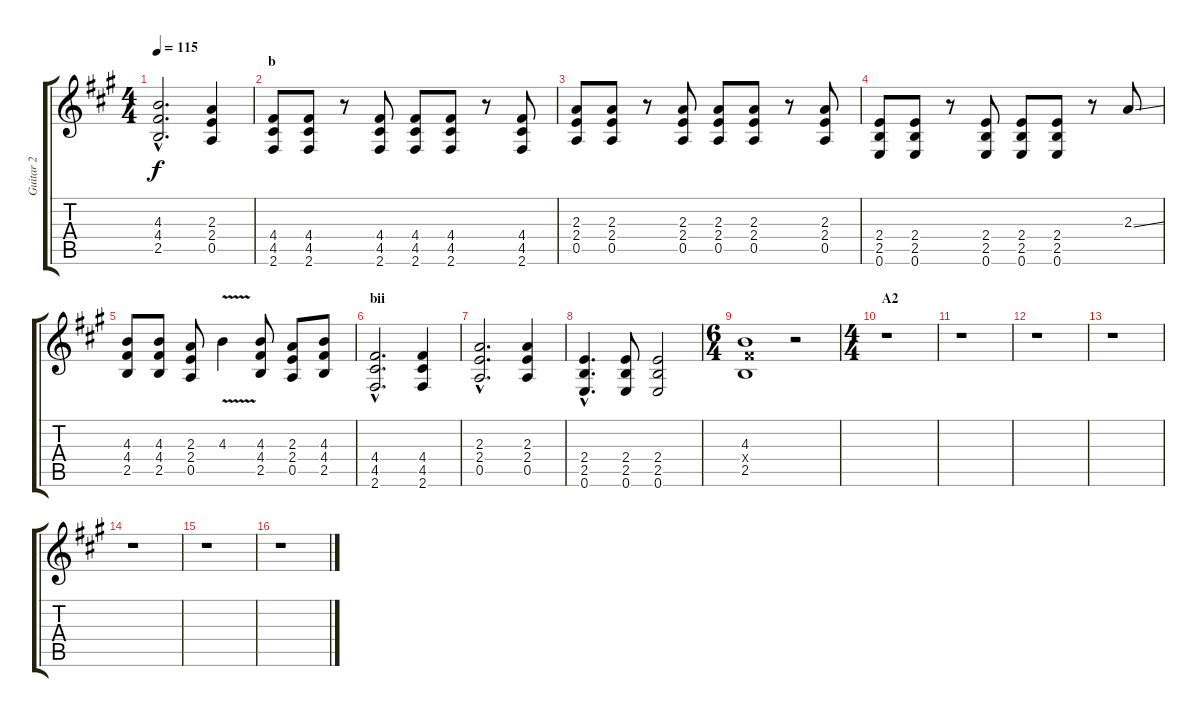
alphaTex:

\track ("Guitar 2" "Guitar 2") {instrument distortionguitar}
\staff {score tabs}
\tuning (E4 B3 G3 D3 A2 E2) {hide}
\ts (4 4)
\tempo 115
\clef g2
\ks a
(4.3{hac} 4.4{hac} 2.5{hac}).2{d dy f} (2.3 2.4 0.5).4 |
\section ("" "b")
(4.4 4.5 2.6).8 (4.4 4.5 2.6).8 r.8 (4.4 4.5 2.6).8 (4.4 4.5 2.6).8 (4.4 4.5 2.6).8 r.8 (4.4 4.5 2.6).8 |
(2.3 2.4 0.5).8 (2.3 2.4 0.5).8 r.8 (2.3 2.4 0.5).8 (2.3 2.4 0.5).8 (2.3 2.4 0.5).8 r.8 (2.3 2.4 0.5).8 |
(2.4 2.5 0.6).8 (2.4 2.5 0.6).8 r.8 (2.4 2.5 0.6).8 (2.4 2.5 0.6).8 (2.4 2.5 0.6).8 r.8 2.3{ss}.8 |
(4.3 4.4 2.5).8 (4.3 4.4 2.5).8 (2.3 2.4 0.5).8 4.3{v}.4 (4.3 4.4 2.5).8 (2.3 2.4 0.5).8 (4.3 4.4 2.5).8 |
\section ("" "bii")
(4.4{hac} 4.5{hac} 2.6{hac}).2{d} (4.4 4.5 2.6).4 |
(2.3{hac} 2.4{hac} 0.5{hac}).2{d} (2.3 2.4 0.5).4 |
(2.4{hac} 2.5{hac} 0.6{hac}).4{d} (2.4 2.5 0.6).8 (2.4 2.5 0.6).2 |
\ts (6 4)
(4.3 4.4{x} 2.5).1 r.2 |
\ts (4 4)
\section ("" "A2")
r.1 |
r.1 |
r.1 |
r.1 |
r.1 |
r.1 |
r.1
